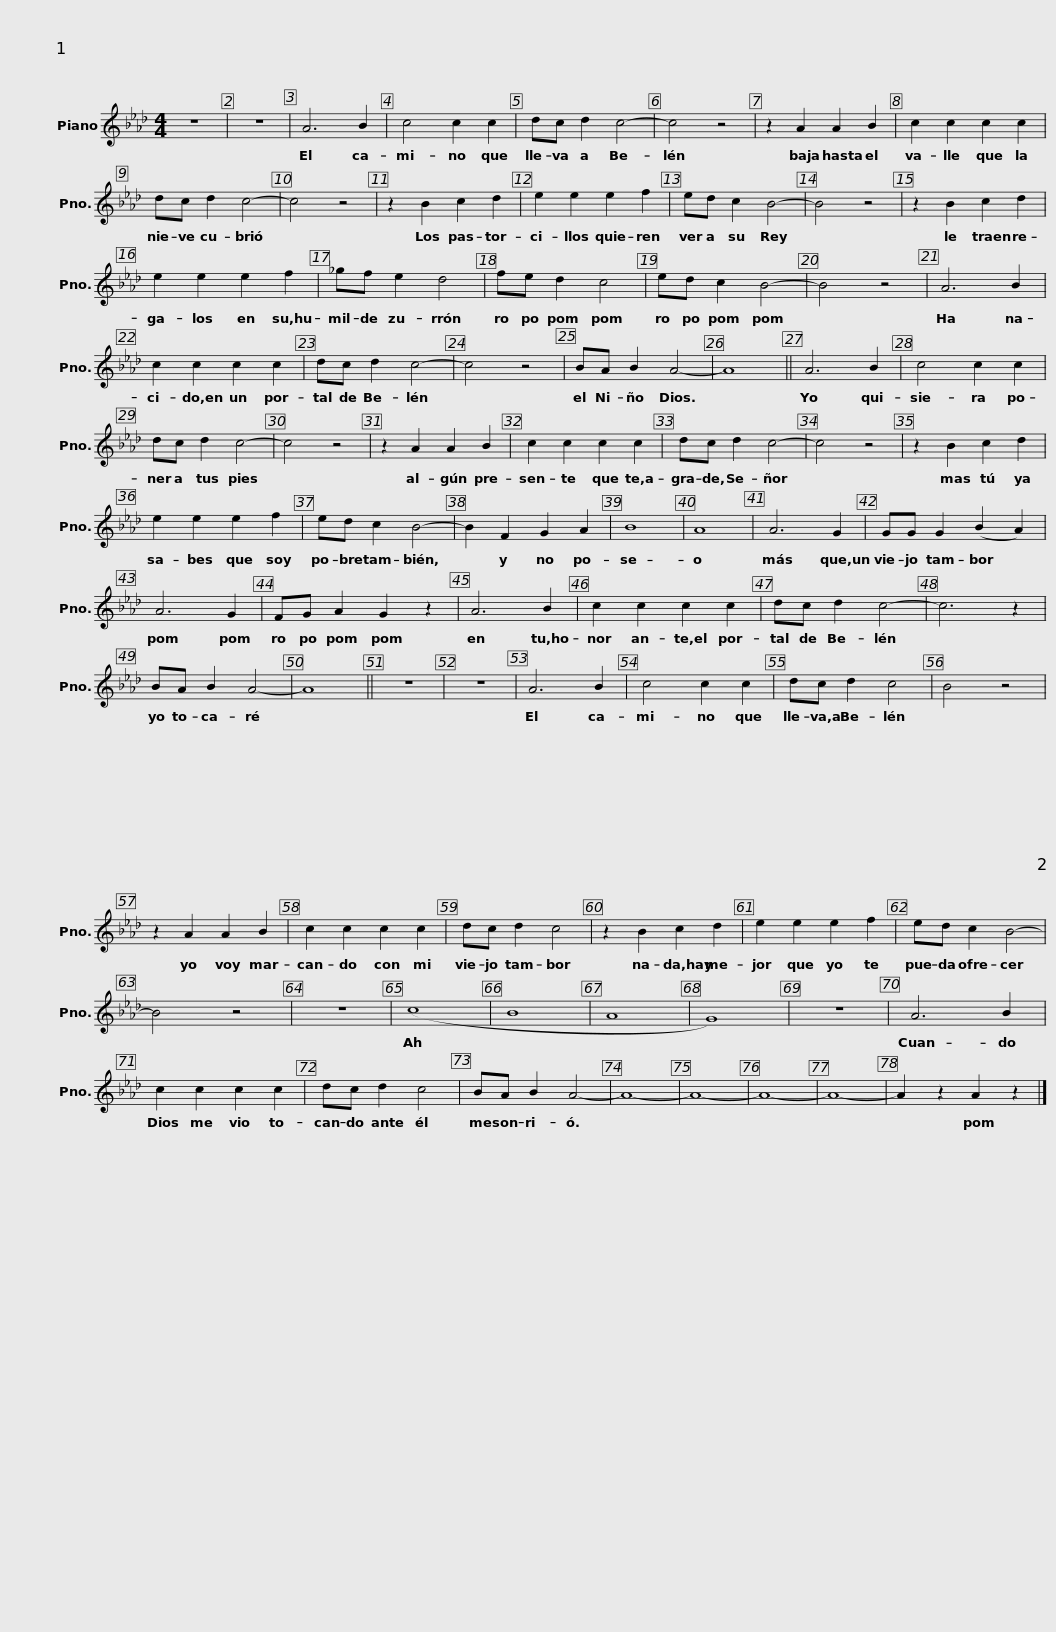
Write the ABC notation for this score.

X:1
L:1/8
M:4/4
I:linebreak $
K:Ab
V:1 treble
V:1
 z8 | z8 | A6 B2 | c4 c2 c2 | dc d2 c4- | %5
 c4 z4 |$ z2 A2 A2 B2 | c2 c2 c2 c2 | dc d2 c4- | c4 z4 |$ %10
 z2 B2 c2 d2 | e2 e2 e2 f2 | ed c2 B4- | B4 z4 |$ z2 B2 c2 d2 | %15
 e2 e2 e2 f2 | _gf e2 d4 |$ fe d2 c4 | ed c2 B4- | B4 z4 | %20
 A6 B2 |$ c2 c2 c2 c2 | dc d2 c4- | c4 z4 | BA B2 A4- |$ %25
 A8 || A6 B2 | c4 c2 c2 | dc d2 c4- | c4 z4 |$ %30
 z2 A2 A2 B2 | c2 c2 c2 c2 | dc d2 c4- | c4 z4 |$ z2 B2 c2 d2 | %35
 e2 e2 e2 f2 | ed c2 B4- | B2 F2 G2 A2 |$ B8 | A8 | %40
 A6 G2 | GG G2 (B2 A2) | A6 G2 |$ FG A2 G2 z2 | A6 B2 | %45
 c2 c2 c2 c2 | dc d2 c4- |$ c6 z2 | BA B2 A4- | A8 || %50
 z8 | z8 | A6 B2 |$ c4 c2 c2 | dc d2 c4 | %55
 B4 z4 | z2 A2 A2 B2 |$ c2 c2 c2 c2 | dc d2 c4 | z2 B2 c2 d2 |$ %60
 e2 e2 e2 f2 | ed c2 B4- | B4 z4 | z8 |$ (c8 | %65
 B8 | A8 | G8) | z8 | A6 B2 |$ %70
 c2 c2 c2 c2 | dc d2 c4 | BA B2 A4- | A8- |$ A8- | %75
 A8- | A8- | A2 z2 A2 z2 |] %78
